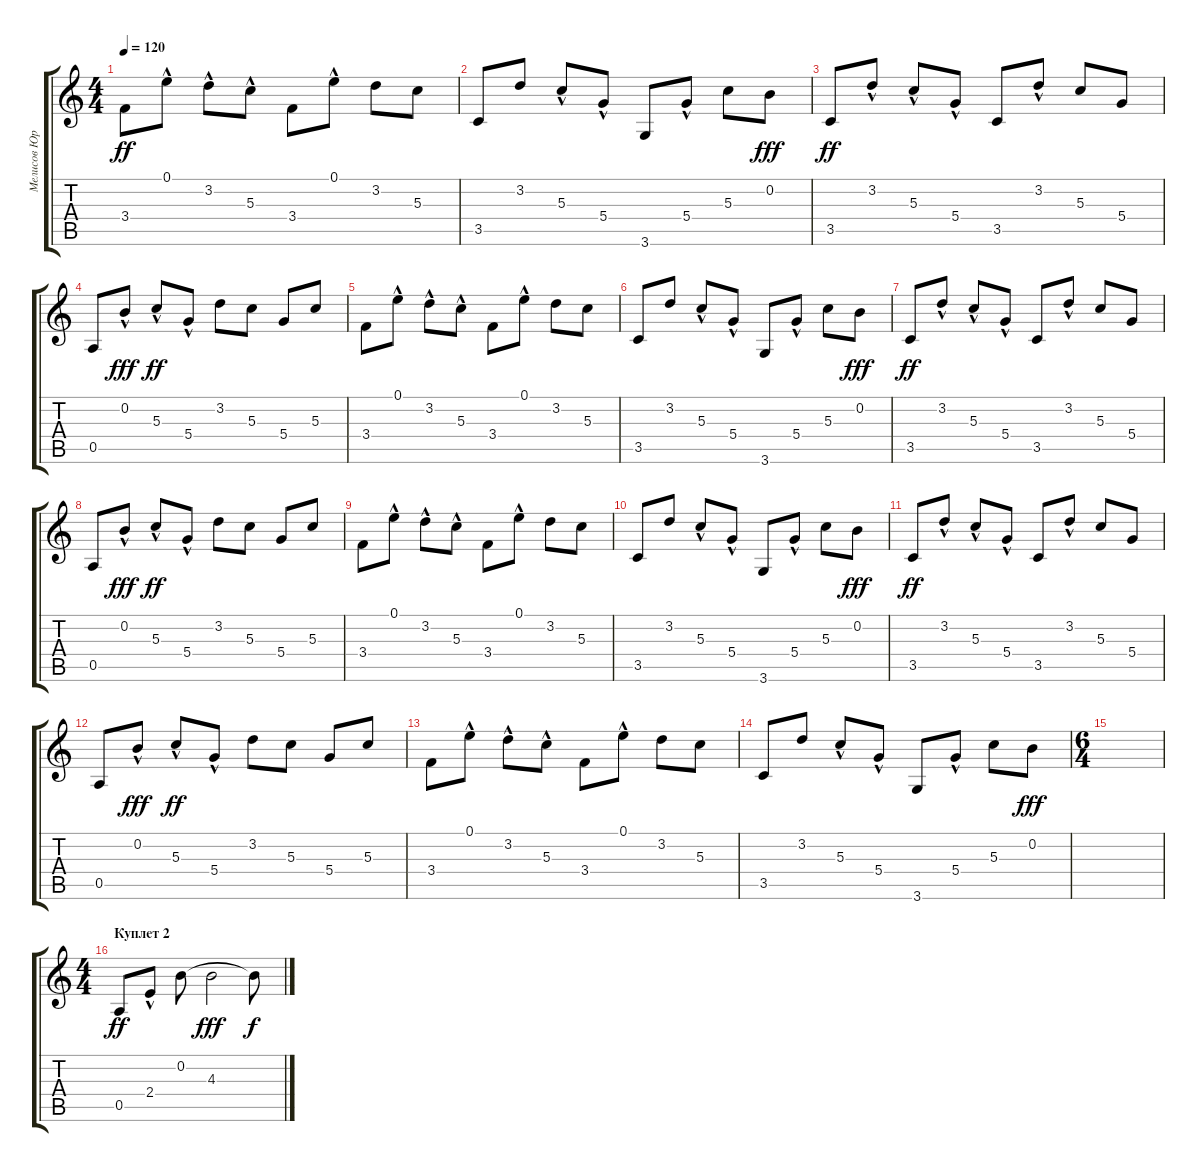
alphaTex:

\track ("Мелисов Юрий" "Мелисов Юр") {instrument acousticguitarsteel}
\staff {score tabs}
\tuning (E4 B3 G3 D3 A2 E2) {hide}
\ts (4 4)
\tempo 120
\clef g2
\ks c
3.4.8{dy ff} 0.1{hac}.8 3.2{hac}.8 5.3{hac}.8 3.4.8 0.1{hac}.8 3.2.8 5.3.8 |
3.5.8 3.2.8 5.3{hac}.8 5.4{hac}.8 3.6.8 5.4{hac}.8 5.3.8 0.2.8{dy fff} |
3.5.8{dy ff} 3.2{hac}.8 5.3{hac}.8 5.4{hac}.8 3.5.8 3.2{hac}.8 5.3.8 5.4.8 |
0.5.8 0.2{hac}.8{dy fff} 5.3{hac}.8{dy ff} 5.4{hac}.8 3.2.8 5.3.8 5.4.8 5.3.8 |
3.4.8 0.1{hac}.8 3.2{hac}.8 5.3{hac}.8 3.4.8 0.1{hac}.8 3.2.8 5.3.8 |
3.5.8 3.2.8 5.3{hac}.8 5.4{hac}.8 3.6.8 5.4{hac}.8 5.3.8 0.2.8{dy fff} |
3.5.8{dy ff} 3.2{hac}.8 5.3{hac}.8 5.4{hac}.8 3.5.8 3.2{hac}.8 5.3.8 5.4.8 |
0.5.8 0.2{hac}.8{dy fff} 5.3{hac}.8{dy ff} 5.4{hac}.8 3.2.8 5.3.8 5.4.8 5.3.8 |
3.4.8 0.1{hac}.8 3.2{hac}.8 5.3{hac}.8 3.4.8 0.1{hac}.8 3.2.8 5.3.8 |
3.5.8 3.2.8 5.3{hac}.8 5.4{hac}.8 3.6.8 5.4{hac}.8 5.3.8 0.2.8{dy fff} |
3.5.8{dy ff} 3.2{hac}.8 5.3{hac}.8 5.4{hac}.8 3.5.8 3.2{hac}.8 5.3.8 5.4.8 |
0.5.8 0.2{hac}.8{dy fff} 5.3{hac}.8{dy ff} 5.4{hac}.8 3.2.8 5.3.8 5.4.8 5.3.8 |
3.4.8 0.1{hac}.8 3.2{hac}.8 5.3{hac}.8 3.4.8 0.1{hac}.8 3.2.8 5.3.8 |
3.5.8 3.2.8 5.3{hac}.8 5.4{hac}.8 3.6.8 5.4{hac}.8 5.3.8 0.2.8{dy fff} |
\ts (6 4)
|
\ts (4 4)
\section ("" "Куплет 2")
0.5.8{dy ff} 2.4{hac}.8 0.2.8 4.3.2{dy fff} 0.2{t}.8{dy f}
